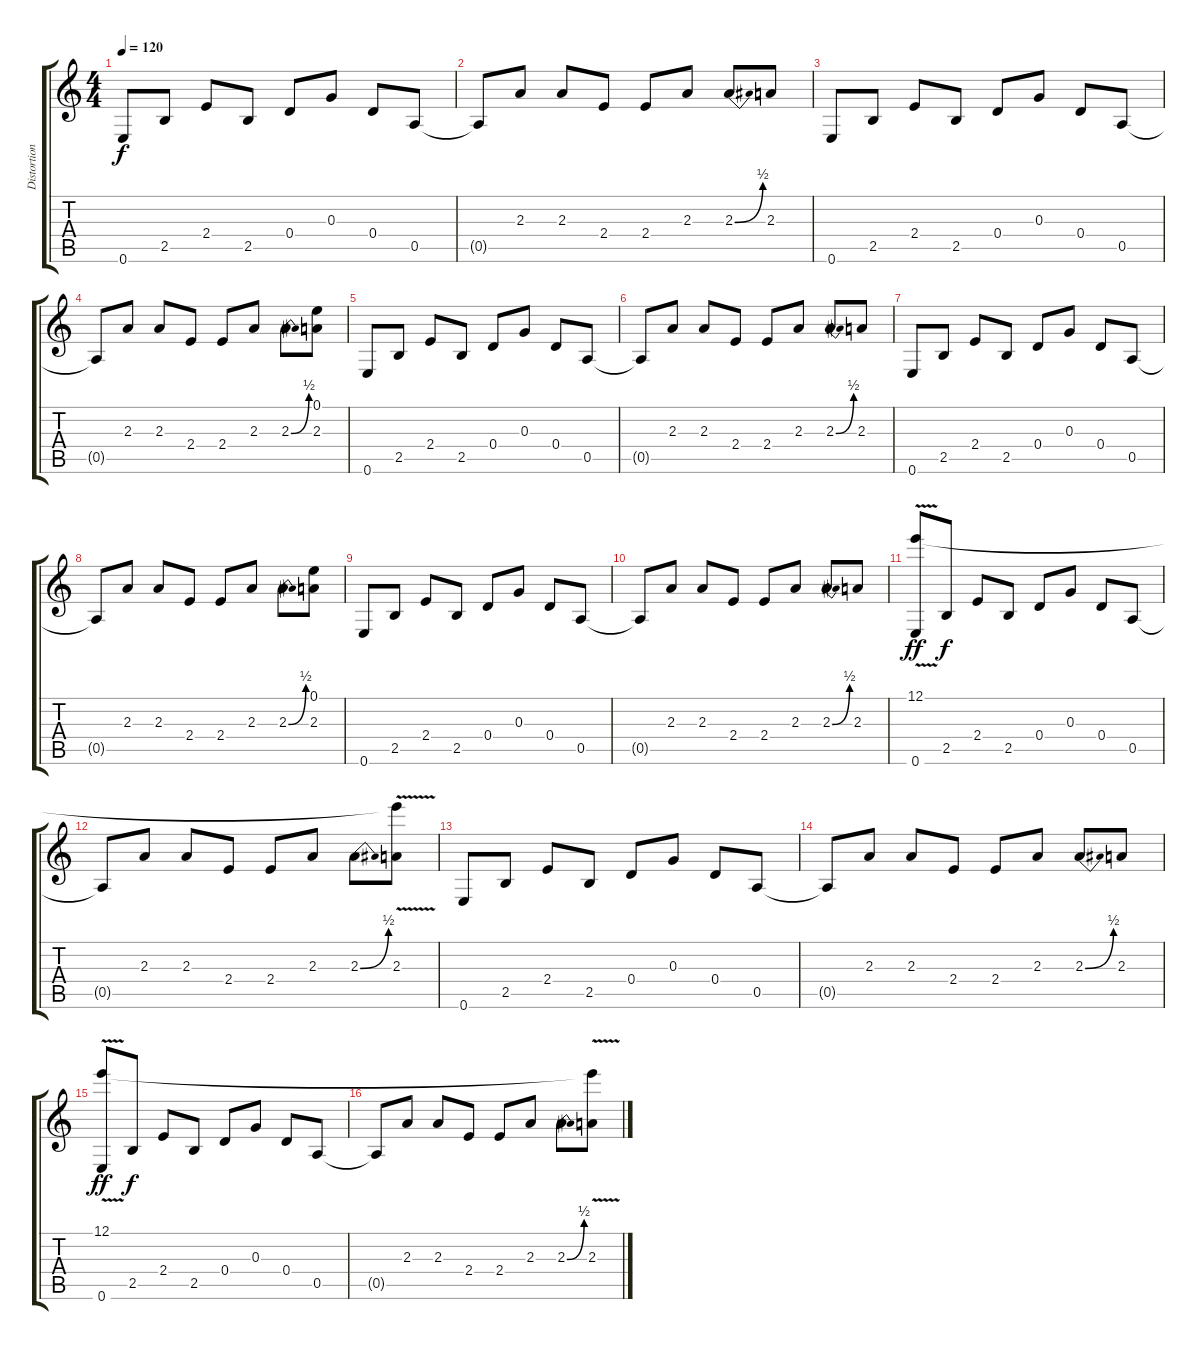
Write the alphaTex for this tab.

\track ("Distortion guitar" "Distortion") {instrument overdrivenguitar}
\staff {score tabs}
\tuning (E4 B3 G3 D3 A2 E2) {hide}
\ts (4 4)
\tempo 120
\clef g2
\ks c
0.6.8{dy f} 2.5.8 2.4.8 2.5.8 0.4.8 0.3.8 0.4.8 0.5.8 |
0.5{t}.8 2.3.8 2.3.8 2.4.8 2.4.8 2.3.8 2.3{be (bend 0 0 60 2)}.8 2.3.8 |
0.6.8 2.5.8 2.4.8 2.5.8 0.4.8 0.3.8 0.4.8 0.5.8 |
0.5{t}.8 2.3.8 2.3.8 2.4.8 2.4.8 2.3.8 2.3{be (bend 0 0 60 2)}.8 (0.1 2.3).8 |
0.6.8 2.5.8 2.4.8 2.5.8 0.4.8 0.3.8 0.4.8 0.5.8 |
0.5{t}.8 2.3.8 2.3.8 2.4.8 2.4.8 2.3.8 2.3{be (bend 0 0 60 2)}.8 2.3.8 |
0.6.8 2.5.8 2.4.8 2.5.8 0.4.8 0.3.8 0.4.8 0.5.8 |
0.5{t}.8 2.3.8 2.3.8 2.4.8 2.4.8 2.3.8 2.3{be (bend 0 0 60 2)}.8 (0.1 2.3).8 |
0.6.8 2.5.8 2.4.8 2.5.8 0.4.8 0.3.8 0.4.8 0.5.8 |
0.5{t}.8 2.3.8 2.3.8 2.4.8 2.4.8 2.3.8 2.3{be (bend 0 0 60 2)}.8 2.3.8 |
(12.1{v} 0.6).8{dy ff} 2.5.8{dy f} 2.4.8 2.5.8 0.4.8 0.3.8 0.4.8 0.5.8 |
0.5{t}.8 2.3.8 2.3.8 2.4.8 2.4.8 2.3.8 2.3{be (bend 0 0 60 2)}.8 (12.1{t} 2.3).8 |
0.6.8 2.5.8 2.4.8 2.5.8 0.4.8 0.3.8 0.4.8 0.5.8 |
0.5{t}.8 2.3.8 2.3.8 2.4.8 2.4.8 2.3.8 2.3{be (bend 0 0 60 2)}.8 2.3.8 |
(12.1{v} 0.6).8{dy ff} 2.5.8{dy f} 2.4.8 2.5.8 0.4.8 0.3.8 0.4.8 0.5.8 |
0.5{t}.8 2.3.8 2.3.8 2.4.8 2.4.8 2.3.8 2.3{be (bend 0 0 60 2)}.8 (12.1{t} 2.3).8
